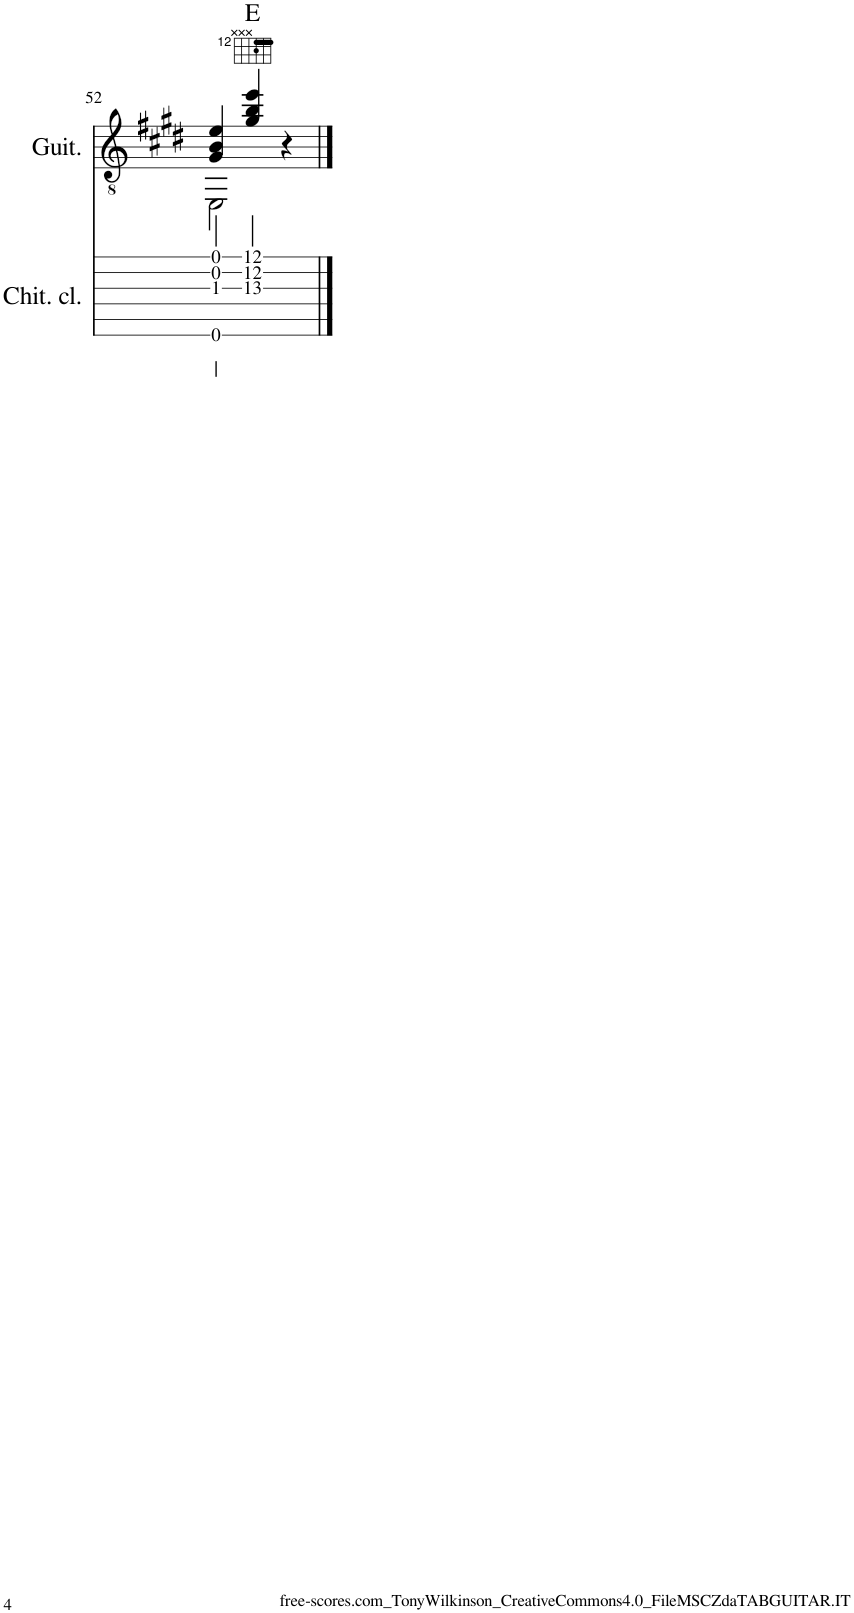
**kern	**kern	**harte
*part2	*part1	*part1
*staff2	*staff1	*
*I"Chitarra classica	*I"Guitar	*
*I'Chit. cl.	*I'Guit.	*
!!LO:PB:g=z
*	*clefGv2	*
*k[f#c#g#d#]	*k[f#c#g#d#]	*
*M3/4	*M3/4	*
=52	=52	=52
*^	*^	*
4G#/ 4B/ 4e/	2EE\	4G#/ 4B/ 4e/	2EE\	.
4g#/ 4b/ 4ee/	.	4g#/ 4b/ 4ee/	.	E:maj
4r	4ryy	4r	4ryy	.
*v	*v	*	*	*
*	*v	*v	*
==	==	==
*-	*-	*-
